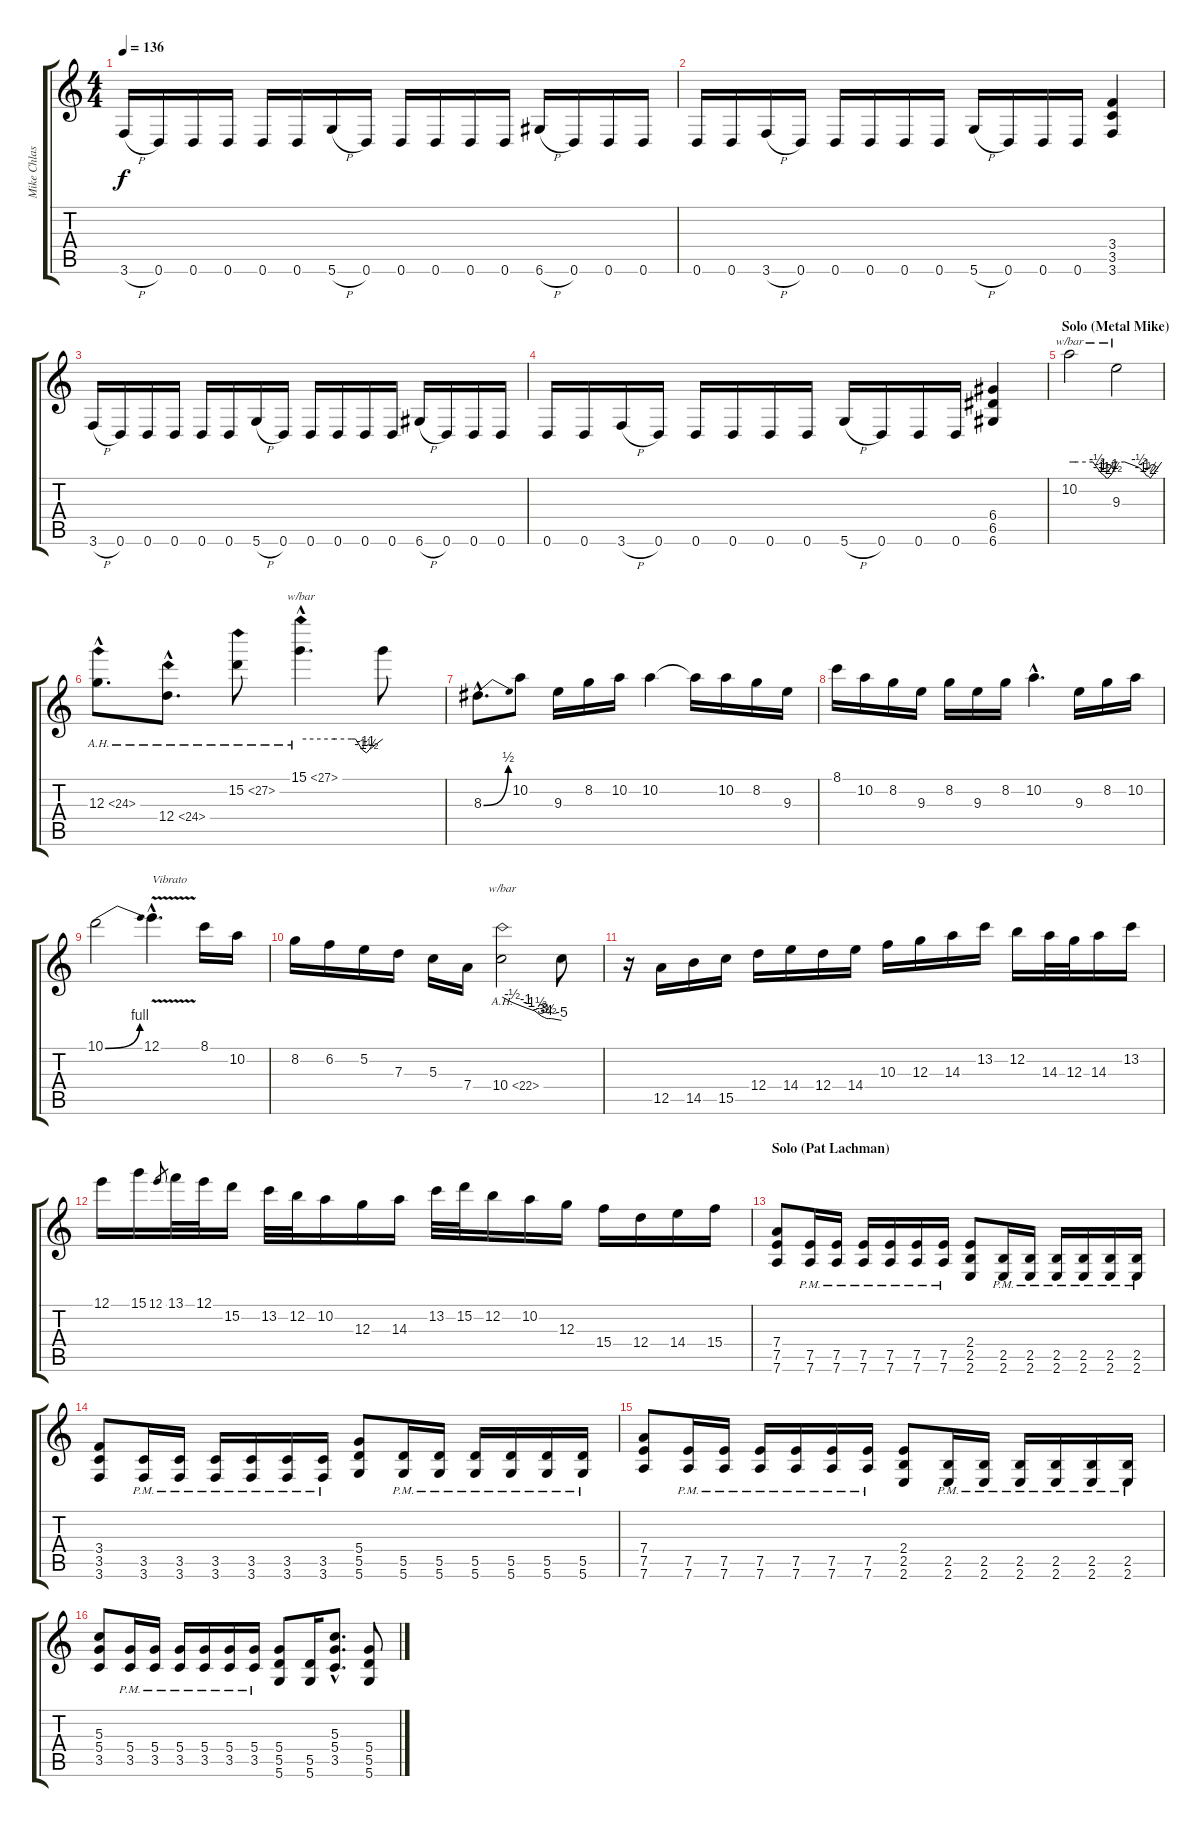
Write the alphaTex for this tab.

\track ("Mike Chlasciak" "Mike Chlas") {instrument overdrivenguitar}
\staff {score tabs}
\tuning (E4 B3 G3 D3 A2 D2) {hide}
\ts (4 4)
\tempo 136
\clef g2
\ks c
3.6{h}.16{dy f} 0.6.16 0.6.16 0.6.16 0.6.16 0.6.16 5.6{h}.16 0.6.16 0.6.16 0.6.16 0.6.16 0.6.16 6.6{h}.16 0.6.16 0.6.16 0.6.16 |
0.6.16 0.6.16 3.6{h}.16 0.6.16 0.6.16 0.6.16 0.6.16 0.6.16 5.6{h}.16 0.6.16 0.6.16 0.6.16 (3.4 3.5 3.6).4 |
3.6{h}.16 0.6.16 0.6.16 0.6.16 0.6.16 0.6.16 5.6{h}.16 0.6.16 0.6.16 0.6.16 0.6.16 0.6.16 6.6{h}.16 0.6.16 0.6.16 0.6.16 |
0.6.16 0.6.16 3.6{h}.16 0.6.16 0.6.16 0.6.16 0.6.16 0.6.16 5.6{h}.16 0.6.16 0.6.16 0.6.16 (6.4 6.5 6.6).4 |
\section ("" "Solo (Metal Mike)")
10.2.2{tbe (custom default 0 0 8 0 30 0 35 -2 40 -4 45 -6 47 -8 49 -8 52 -6 55 -4 60 0) volume 14} 9.3.2{tbe (custom default 0 0 11 0 30 -2 37 -4 40 -6 42 -6 45 -8 60 0)} |
12.3{ah 12 hac}.8{d} 12.4{ah 12 hac}.8{d} 15.2{ah 12}.8 15.1{ah 12 hac}.4{d tbe (custom default 0 0 25 0 37 0 40 0 45 -4 48 -6 50 -4 60 0)} 15.1{t}.8 |
8.3{be (bend 0 0 60 2) hac}.8{d} 10.2.8 9.3.16 8.2.16 10.2.16 10.2.4 10.2{t}.16 10.2.16 8.2.16 9.3.16 |
8.1.16 10.2.16 8.2.16 9.3.16 8.2.16 9.3.16 8.2.16 10.2{hac}.4{d} 9.3.16 8.2.16 10.2.16 |
10.1{be (bend 0 0 60 4)}.2 12.1{v hac}.4{d txt "Vibrato"} 8.1.16 10.2.16 |
8.2.16 6.2.16 5.2.16 7.3.16 5.3.16 7.4.16 10.4{ah 12}.2{tbe (custom default 0 0 10 -2 24 -4 33 -6 40 -12 43 -14 45 -16 47 -16 50 -16 60 -20)} 10.4{t}.8 |
r.16 12.5.16 14.5.16 15.5.16 12.4.16 14.4.16 12.4.16 14.4.16 10.3.16 12.3.16 14.3.16 13.2.16 12.2.16 14.3.32 12.3.32 14.3.16 13.2.16 |
12.1.16 15.1.16 12.1.8{gr} 13.1.32 12.1.32 15.2.16 13.2.32 12.2.32 10.2.16 12.3.16 14.3.16 13.2.32 15.2.32 12.2.16 10.2.16 12.3.16 15.4.16 12.4.16 14.4.16 15.4.16 |
\section ("" "Solo (Pat Lachman)")
(7.4 7.5 7.6).8{volume 10} (7.5{pm} 7.6{pm}).16 (7.5{pm} 7.6{pm}).16 (7.5 7.6{pm}).16 (7.5 7.6{pm}).16 (7.5 7.6{pm}).16 (7.5{pm} 7.6{pm}).16 (2.4 2.5 2.6).8 (2.5{pm} 2.6{pm}).16 (2.5{pm} 2.6{pm}).16 (2.5{pm} 2.6{pm}).16 (2.5{pm} 2.6{pm}).16 (2.5{pm} 2.6{pm}).16 (2.5{pm} 2.6{pm}).16 |
(3.4 3.5 3.6).8 (3.5{pm} 3.6{pm}).16 (3.5{pm} 3.6{pm}).16 (3.5{pm} 3.6{pm}).16 (3.5{pm} 3.6{pm}).16 (3.5{pm} 3.6{pm}).16 (3.5{pm} 3.6{pm}).16 (5.4 5.5 5.6).8 (5.5{pm} 5.6{pm}).16 (5.5{pm} 5.6{pm}).16 (5.5{pm} 5.6{pm}).16 (5.5{pm} 5.6{pm}).16 (5.5{pm} 5.6{pm}).16 (5.5{pm} 5.6{pm}).16 |
(7.4 7.5 7.6).8{volume 10} (7.5{pm} 7.6{pm}).16 (7.5{pm} 7.6{pm}).16 (7.5 7.6{pm}).16 (7.5 7.6{pm}).16 (7.5 7.6{pm}).16 (7.5{pm} 7.6{pm}).16 (2.4 2.5 2.6).8 (2.5{pm} 2.6{pm}).16 (2.5{pm} 2.6{pm}).16 (2.5{pm} 2.6{pm}).16 (2.5{pm} 2.6{pm}).16 (2.5{pm} 2.6{pm}).16 (2.5{pm} 2.6{pm}).16 |
(5.3 5.4 3.5).8 (5.4{pm} 3.5{pm}).16 (5.4{pm} 3.5{pm}).16 (5.4{pm} 3.5{pm}).16 (5.4{pm} 3.5{pm}).16 (5.4{pm} 3.5{pm}).16 (5.4{pm} 3.5{pm}).16 (5.4 5.5 5.6).8 (5.5 5.6).16 (5.3{hac} 5.4{hac} 3.5{hac}).8{d} (5.4 5.5 5.6).8
